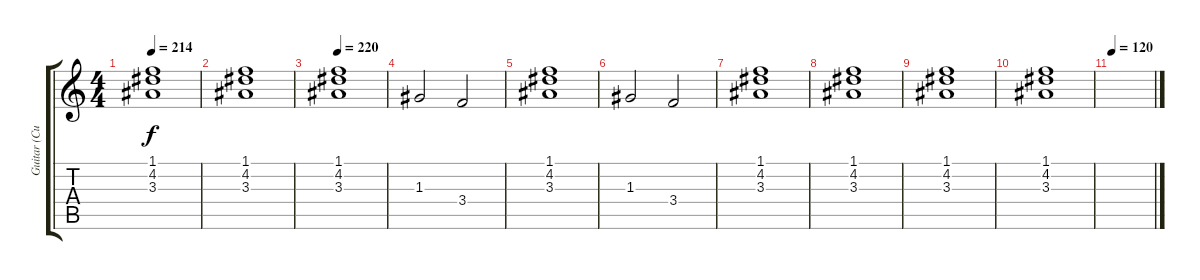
\track ("Guitar (Custom Added)" "Guitar (Cu") {instrument distortionguitar}
\staff {score tabs}
\tuning (E4 B3 G3 D3 A2 E2) {hide}
\ts (4 4)
\tempo 214
\clef g2
\ks c
(1.1 4.2 3.3).1{dy f} |
(1.1 4.2 3.3).1 |
\tempo 220
(1.1 4.2 3.3).1 |
1.3.2 3.4.2 |
(1.1 4.2 3.3).1 |
1.3.2 3.4.2 |
(1.1 4.2 3.3).1 |
(1.1 4.2 3.3).1 |
(1.1 4.2 3.3).1 |
(1.1 4.2 3.3).1 |
\tempo 120
